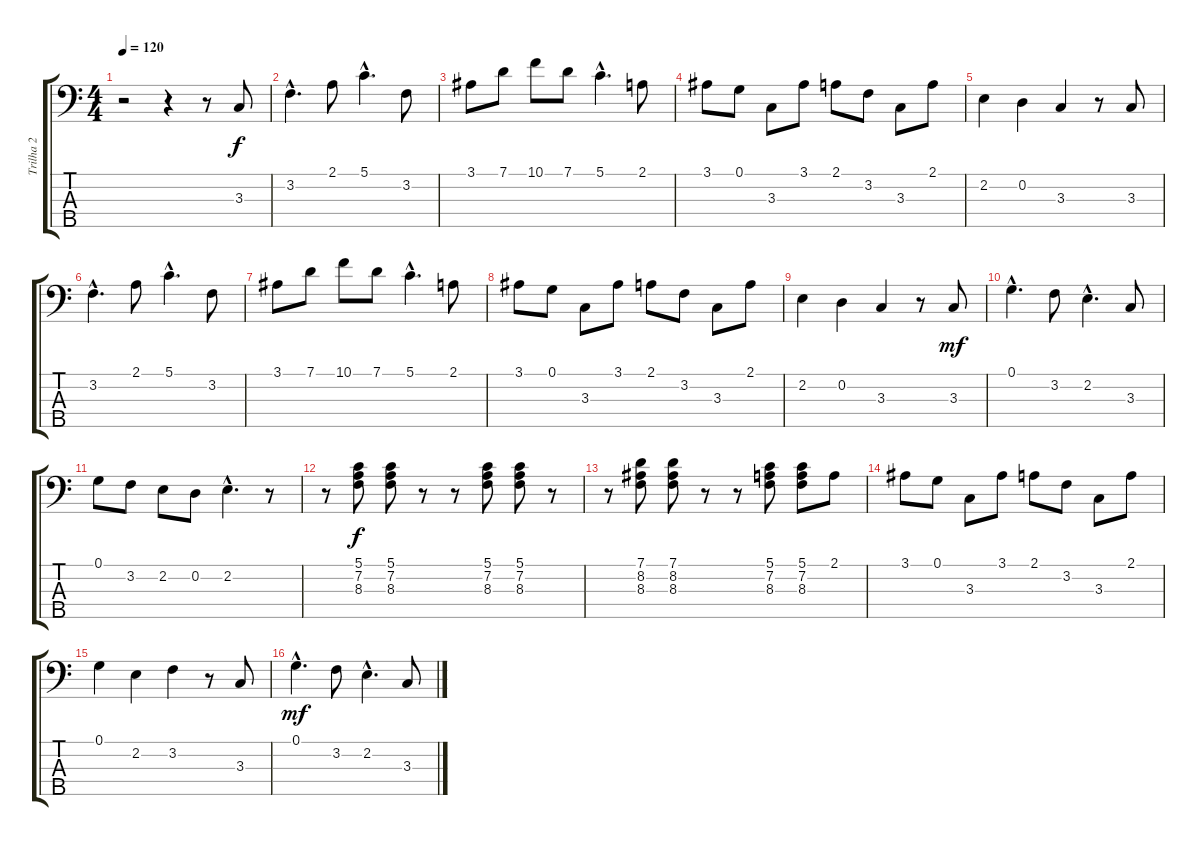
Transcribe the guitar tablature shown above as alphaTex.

\track ("Trilha 2" "Trilha 2") {instrument acousticguitarnylon}
\staff {score tabs}
\tuning (G2 D2 A1 E1 B0) {hide}
\ts (4 4)
\tempo 120
\clef f4
\ks c
r.2{dy f instrument acousticguitarnylon} r.4 r.8 3.3.8 |
3.2{hac}.4{d} 2.1.8 5.1{hac}.4{d} 3.2.8 |
3.1.8 7.1.8 10.1.8 7.1.8 5.1{hac}.4{d} 2.1.8 |
3.1.8 0.1.8 3.3.8 3.1.8 2.1.8 3.2.8 3.3.8 2.1.8 |
2.2.4 0.2.4 3.3.4 r.8 3.3.8 |
3.2{hac}.4{d} 2.1.8 5.1{hac}.4{d} 3.2.8 |
3.1.8 7.1.8 10.1.8 7.1.8 5.1{hac}.4{d} 2.1.8 |
3.1.8 0.1.8 3.3.8 3.1.8 2.1.8 3.2.8 3.3.8 2.1.8 |
2.2.4 0.2.4 3.3.4 r.8 3.3.8{dy mf} |
0.1{hac}.4{d} 3.2.8 2.2{hac}.4{d} 3.3.8 |
0.1.8 3.2.8 2.2.8 0.2.8 2.2{hac}.4{d} r.8 |
r.8 (5.1 7.2 8.3).8{dy f} (5.1 7.2 8.3).8 r.8 r.8 (5.1 7.2 8.3).8 (5.1 7.2 8.3).8 r.8 |
r.8 (7.1 8.2 8.3).8 (7.1 8.2 8.3).8 r.8 r.8 (5.1 7.2 8.3).8 (5.1 7.2 8.3).8 2.1.8 |
3.1.8 0.1.8 3.3.8 3.1.8 2.1.8 3.2.8 3.3.8 2.1.8 |
0.1.4 2.2.4 3.2.4 r.8 3.3.8 |
0.1{hac}.4{d dy mf} 3.2.8 2.2{hac}.4{d} 3.3.8
